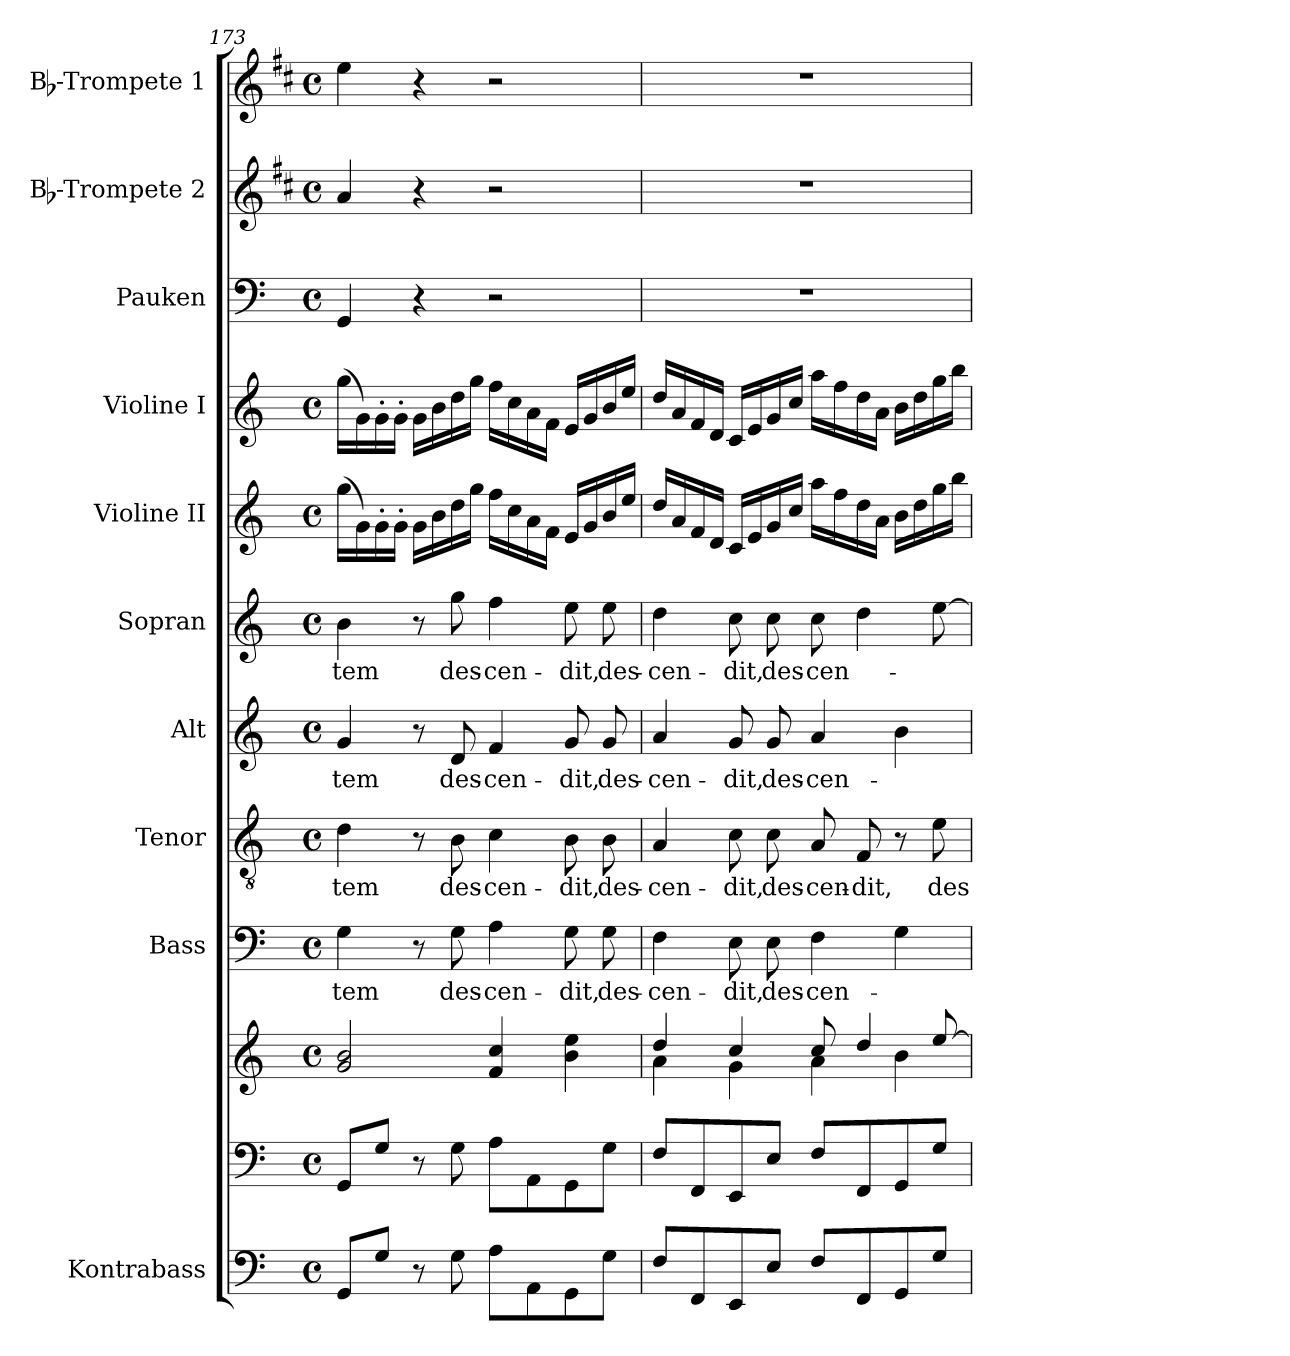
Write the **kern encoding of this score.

**kern	**kern	**kern	**kern	**text	**kern	**text	**kern	**text	**kern	**text	**kern	**kern	**kern	**kern	**kern
*part11	*part10	*part10	*part9	*part9	*part8	*part8	*part7	*part7	*part6	*part6	*part5	*part4	*part3	*part2	*part1
*staff12	*staff11	*staff10	*staff9	*staff9	*staff8	*staff8	*staff7	*staff7	*staff6	*staff6	*staff5	*staff4	*staff3	*staff2	*staff1
*I"Kontrabass	*	*	*I"Bass	*	*I"Tenor	*	*I"Alt	*	*I"Sopran	*	*I"Violine II	*I"Violine I	*I"Pauken	*I"Bb-Trompete 2	*I"Bb-Trompete 1
*I'Kb.	*	*	*I'B.	*	*I'T.	*	*I'A.	*	*I'S.	*	*I'Vl. II	*I'Vl. I	*I'Pk.	*I'Bb Trp. 2	*I'Bb Trp. 1
*clefF4	*clefF4	*clefG2	*clefF4	*	*clefGv2	*	*clefG2	*	*clefG2	*	*clefG2	*clefG2	*clefF4	*clefG2	*clefG2
*ITrd7c12	*	*	*	*	*	*	*	*	*	*	*	*	*	*ITrd1c2	*ITrd1c2
*k[]	*k[]	*k[]	*k[]	*	*k[]	*	*k[]	*	*k[]	*	*k[]	*k[]	*k[]	*k[]	*k[]
*C:	*C:	*C:	*C:	*	*C:	*	*C:	*	*C:	*	*C:	*C:	*C:	*C:	*C:
*M4/4	*M4/4	*M4/4	*M4/4	*	*M4/4	*	*M4/4	*	*M4/4	*	*M4/4	*M4/4	*M4/4	*M4/4	*M4/4
*met(c)	*met(c)	*met(c)	*met(c)	*	*met(c)	*	*met(c)	*	*met(c)	*	*met(c)	*met(c)	*met(c)	*met(c)	*met(c)
=173	=173	=173	=173	=173	=173	=173	=173	=173	=173	=173	=173	=173	=173	=173	=173
!	!	!	!	!LO:LY:b	!	!LO:LY:b	!	!LO:LY:b	!	!LO:LY:b	!	!	!	!	!
8GGG/L	8GG/L	2g/ 2b/	4G\	-tem	4d\	-tem	4g/	-tem	4b\	-tem	(>16gg\LL	(>16gg\LL	4GG/	4g/	4dd\
.	.	.	.	.	.	.	.	.	.	.	16g\)	16g\)	.	.	.
8GG/J	8G/J	.	.	.	.	.	.	.	.	.	16g'>\	16g'>\	.	.	.
.	.	.	.	.	.	.	.	.	.	.	16g'>\JJ	16g'>\JJ	.	.	.
8r	8r	.	8r	.	8r	.	8r	.	8r	.	16g\LL	16g\LL	4r	4r	4r
.	.	.	.	.	.	.	.	.	.	.	16b\	16b\	.	.	.
!	!	!	!	!LO:LY:b	!	!LO:LY:b	!	!LO:LY:b	!	!LO:LY:b	!	!	!	!	!
8GG\	8G\	.	8G\	des-	8B\	des-	8d/	des-	8gg\	des-	16dd\	16dd\	.	.	.
.	.	.	.	.	.	.	.	.	.	.	16gg\JJ	16gg\JJ	.	.	.
!	!	!	!	!LO:LY:b	!	!LO:LY:b	!	!LO:LY:b	!	!LO:LY:b	!	!	!	!	!
8AA\L	8A\L	4f/ 4cc/	4A\	-cen-	4c\	-cen-	4f/	-cen-	4ff\	-cen-	16ff\LL	16ff\LL	2r	2r	2r
.	.	.	.	.	.	.	.	.	.	.	16cc\	16cc\	.	.	.
8AAA\	8AA\	.	.	.	.	.	.	.	.	.	16a\	16a\	.	.	.
.	.	.	.	.	.	.	.	.	.	.	16f\JJ	16f\JJ	.	.	.
!	!	!	!	!LO:LY:b	!	!LO:LY:b	!	!LO:LY:b	!	!LO:LY:b	!	!	!	!	!
8GGG\	8GG\	4b\ 4ee\	8G\	-dit,	8B\	-dit,	8g/	-dit,	8ee\	-dit,	16e/LL	16e/LL	.	.	.
.	.	.	.	.	.	.	.	.	.	.	16g/	16g/	.	.	.
!	!	!	!	!LO:LY:b	!	!LO:LY:b	!	!LO:LY:b	!	!LO:LY:b	!	!	!	!	!
8GG\J	8G\J	.	8G\	des-	8B\	des-	8g/	des-	8ee\	des-	16b/	16b/	.	.	.
.	.	.	.	.	.	.	.	.	.	.	16ee/JJ	16ee/JJ	.	.	.
!!LO:PB:g=z
=174	=174	=174	=174	=174	=174	=174	=174	=174	=174	=174	=174	=174	=174	=174	=174
*	*	*^	*	*	*	*	*	*	*	*	*	*	*	*	*
!	!	!	!	!	!LO:LY:b	!	!LO:LY:b	!	!LO:LY:b	!	!LO:LY:b	!	!	!	!	!
8FF/L	8F/L	4dd/	4a\	4F\	-cen-	4A/	-cen-	4a/	-cen-	4dd\	-cen-	16dd/LL	16dd/LL	1r	1r	1r
.	.	.	.	.	.	.	.	.	.	.	.	16a/	16a/	.	.	.
8FFF/	8FF/	.	.	.	.	.	.	.	.	.	.	16f/	16f/	.	.	.
.	.	.	.	.	.	.	.	.	.	.	.	16d/JJ	16d/JJ	.	.	.
!	!	!	!	!	!LO:LY:b	!	!LO:LY:b	!	!LO:LY:b	!	!LO:LY:b	!	!	!	!	!
8EEE/	8EE/	4cc/	4g\	8E\	-dit,	8c\	-dit,	8g/	-dit,	8cc\	-dit,	16c/LL	16c/LL	.	.	.
.	.	.	.	.	.	.	.	.	.	.	.	16e/	16e/	.	.	.
!	!	!	!	!	!LO:LY:b	!	!LO:LY:b	!	!LO:LY:b	!	!LO:LY:b	!	!	!	!	!
8EE/J	8E/J	.	.	8E\	des-	8c\	des-	8g/	des-	8cc\	des-	16g/	16g/	.	.	.
.	.	.	.	.	.	.	.	.	.	.	.	16cc/JJ	16cc/JJ	.	.	.
!	!	!	!	!	!LO:LY:b	!	!LO:LY:b	!	!LO:LY:b	!	!LO:LY:b	!	!	!	!	!
8FF/L	8F/L	8cc/	4a\	4F\	-cen-	8A/	-cen-	4a/	-cen-	8cc\	-cen-	16aa\LL	16aa\LL	.	.	.
.	.	.	.	.	.	.	.	.	.	.	.	16ff\	16ff\	.	.	.
!	!	!	!	!	!	!	!LO:LY:b	!	!	!	!	!	!	!	!	!
8FFF/	8FF/	4dd/	.	.	.	8F/	-dit,	.	.	4dd\	.	16dd\	16dd\	.	.	.
.	.	.	.	.	.	.	.	.	.	.	.	16a\JJ	16a\JJ	.	.	.
8GGG/	8GG/	.	4b\	4G\	.	8r	.	4b\	.	.	.	16b\LL	16b\LL	.	.	.
.	.	.	.	.	.	.	.	.	.	.	.	16dd\	16dd\	.	.	.
!	!	!	!	!	!	!	!LO:LY:b	!	!	!	!	!	!	!	!	!
8GG/J	8G/J	[>8ee/	.	.	.	8e\	des-	.	.	[8ee\	.	16gg\	16gg\	.	.	.
.	.	.	.	.	.	.	.	.	.	.	.	16bb\JJ	16bb\JJ	.	.	.
*	*	*v	*v	*	*	*	*	*	*	*	*	*	*	*	*	*
=	=	=	=	=	=	=	=	=	=	=	=	=	=	=	=
*-	*-	*-	*-	*-	*-	*-	*-	*-	*-	*-	*-	*-	*-	*-	*-
